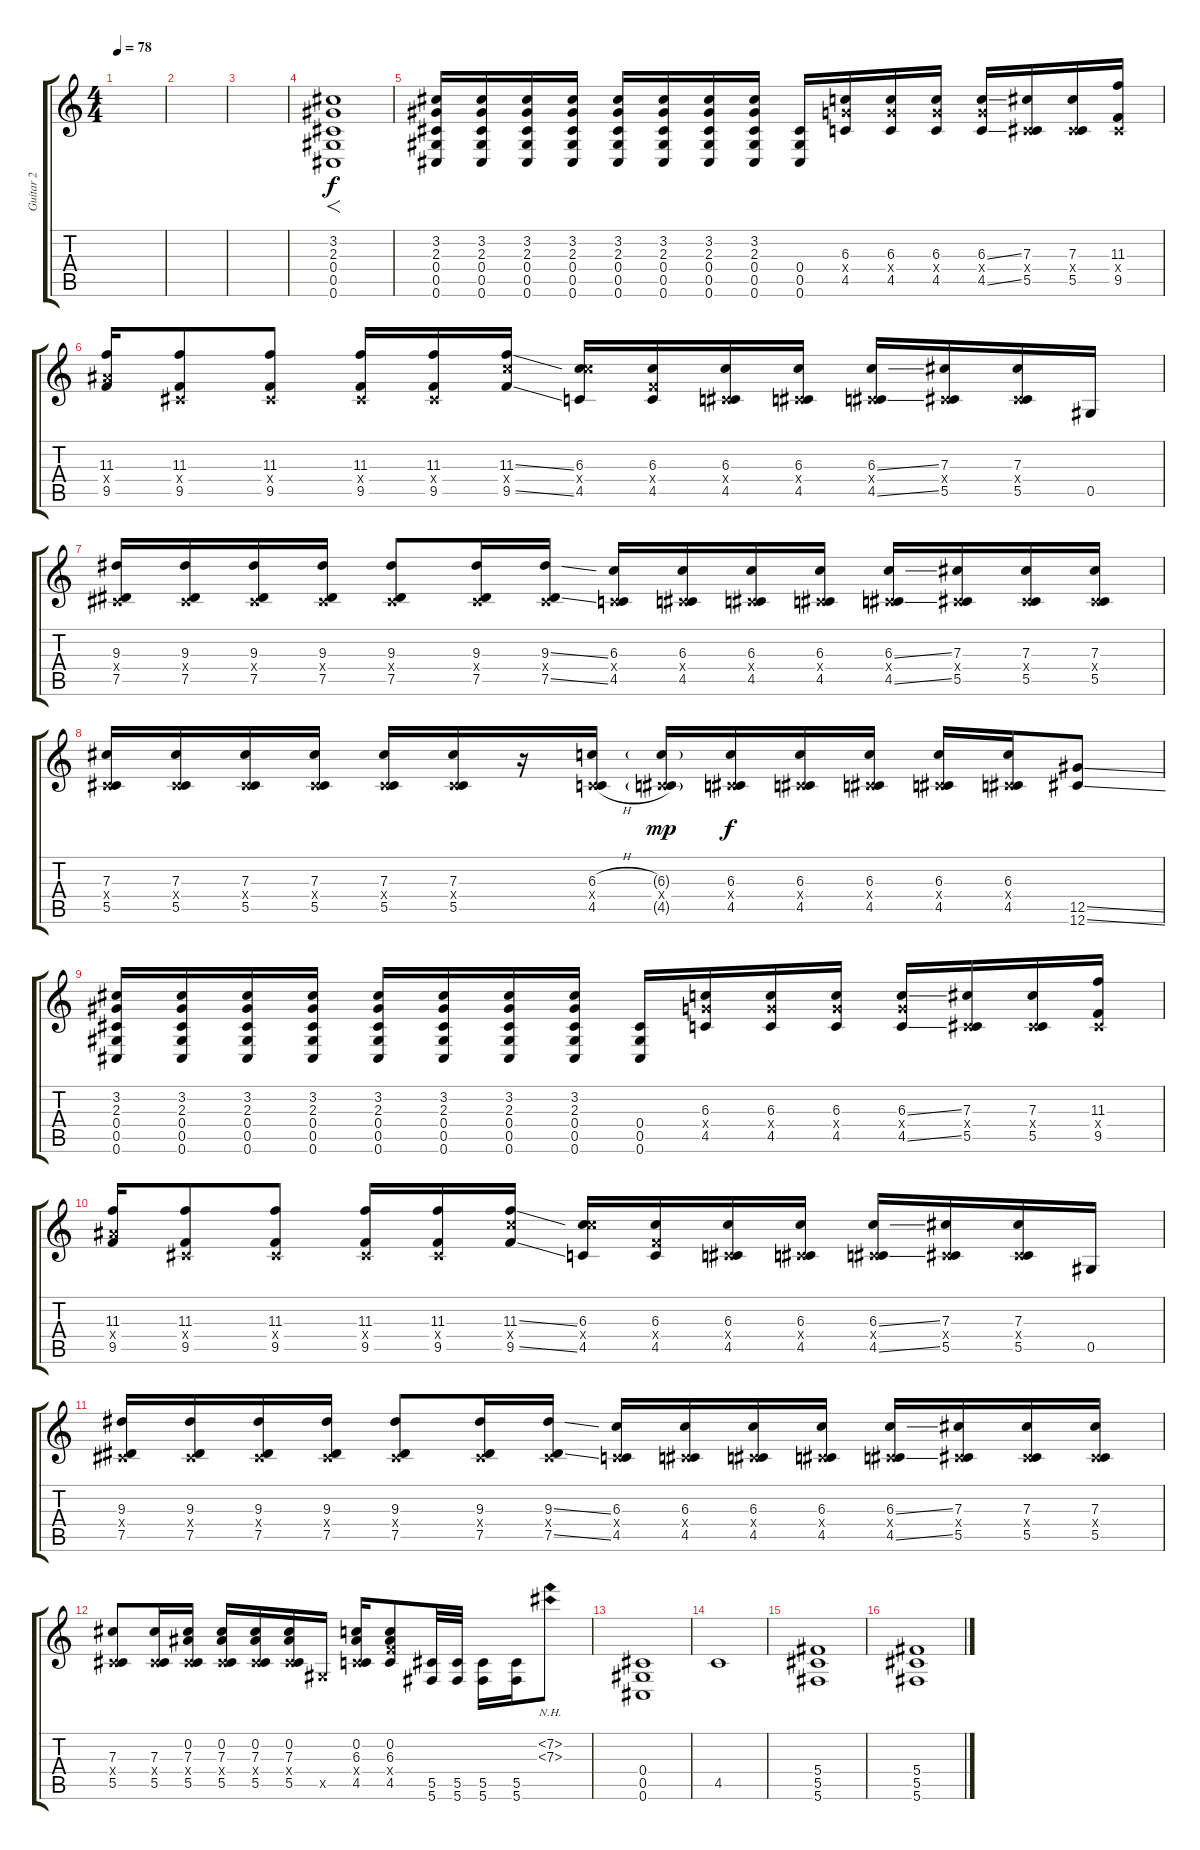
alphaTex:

\track ("Guitar 2" "Guitar 2") {instrument distortionguitar}
\staff {score tabs}
\tuning (Eb4 Bb3 Gb3 Db3 Ab2 Db2) {hide}
\ts (4 4)
\tempo 78
\clef g2
\ks c
|
|
|
(3.2 2.3 0.4 0.5 0.6).1{f} |
(3.2 2.3 0.4 0.5 0.6).16 (3.2 2.3 0.4 0.5 0.6).16 (3.2 2.3 0.4 0.5 0.6).16 (3.2 2.3 0.4 0.5 0.6).16 (3.2 2.3 0.4 0.5 0.6).16 (3.2 2.3 0.4 0.5 0.6).16 (3.2 2.3 0.4 0.5 0.6).16 (3.2 2.3 0.4 0.5 0.6).16 (0.4 0.5 0.6).16 (6.3 6.4{x} 4.5).16 (6.3 6.4{x} 4.5).16 (6.3 6.4{x} 4.5).16 (6.3{ss} 6.4{x} 4.5{ss}).16 (7.3 0.4{x} 5.5).16 (7.3 0.4{x} 5.5).16 (11.3 0.4{x} 9.5).16 |
(11.3 9.4{x} 9.5).16 (11.3 0.4{x} 9.5).8 (11.3 0.4{x} 9.5).8 (11.3 0.4{x} 9.5).16 (11.3 0.4{x} 9.5).16 (11.3{ss} 11.4{x} 9.5{ss}).16 (6.3 11.4{x} 4.5).16 (6.3 4.4{x} 4.5).16 (6.3 0.4{x} 4.5).16 (6.3 0.4{x} 4.5).16 (6.3{ss} 0.4{x} 4.5{ss}).16 (7.3 0.4{x} 5.5).16 (7.3 0.4{x} 5.5).16 0.5.16 |
(9.3 0.4{x} 7.5).16 (9.3 0.4{x} 7.5).16 (9.3 0.4{x} 7.5).16 (9.3 0.4{x} 7.5).16 (9.3 0.4{x} 7.5).8 (9.3 0.4{x} 7.5).16 (9.3{ss} 0.4{x} 7.5{ss}).16 (6.3 0.4{x} 4.5).16 (6.3 0.4{x} 4.5).16 (6.3 0.4{x} 4.5).16 (6.3 0.4{x} 4.5).16 (6.3{ss} 0.4{x} 4.5{ss}).16 (7.3 0.4{x} 5.5).16 (7.3 0.4{x} 5.5).16 (7.3 0.4{x} 5.5).16 |
(7.3 0.4{x} 5.5).16 (7.3 0.4{x} 5.5).16 (7.3 0.4{x} 5.5).16 (7.3 0.4{x} 5.5).16 (7.3 0.4{x} 5.5).16 (7.3 0.4{x} 5.5).16 r.16 (6.3{h} 0.4{x} 4.5{h}).16 (6.3{g} 0.4{x} 4.5{g}).16{dy mp} (6.3 0.4{x} 4.5).16{dy f} (6.3 0.4{x} 4.5).16 (6.3 0.4{x} 4.5).16 (6.3 0.4{x} 4.5).16 (6.3 0.4{x} 4.5).16 (12.5{ss} 12.6{ss}).8 |
(3.2 2.3 0.4 0.5 0.6).16 (3.2 2.3 0.4 0.5 0.6).16 (3.2 2.3 0.4 0.5 0.6).16 (3.2 2.3 0.4 0.5 0.6).16 (3.2 2.3 0.4 0.5 0.6).16 (3.2 2.3 0.4 0.5 0.6).16 (3.2 2.3 0.4 0.5 0.6).16 (3.2 2.3 0.4 0.5 0.6).16 (0.4 0.5 0.6).16 (6.3 6.4{x} 4.5).16 (6.3 6.4{x} 4.5).16 (6.3 6.4{x} 4.5).16 (6.3{ss} 6.4{x} 4.5{ss}).16 (7.3 0.4{x} 5.5).16 (7.3 0.4{x} 5.5).16 (11.3 0.4{x} 9.5).16 |
(11.3 9.4{x} 9.5).16 (11.3 0.4{x} 9.5).8 (11.3 0.4{x} 9.5).8 (11.3 0.4{x} 9.5).16 (11.3 0.4{x} 9.5).16 (11.3{ss} 11.4{x} 9.5{ss}).16 (6.3 11.4{x} 4.5).16 (6.3 4.4{x} 4.5).16 (6.3 0.4{x} 4.5).16 (6.3 0.4{x} 4.5).16 (6.3{ss} 0.4{x} 4.5{ss}).16 (7.3 0.4{x} 5.5).16 (7.3 0.4{x} 5.5).16 0.5.16 |
(9.3 0.4{x} 7.5).16 (9.3 0.4{x} 7.5).16 (9.3 0.4{x} 7.5).16 (9.3 0.4{x} 7.5).16 (9.3 0.4{x} 7.5).8 (9.3 0.4{x} 7.5).16 (9.3{ss} 0.4{x} 7.5{ss}).16 (6.3 0.4{x} 4.5).16 (6.3 0.4{x} 4.5).16 (6.3 0.4{x} 4.5).16 (6.3 0.4{x} 4.5).16 (6.3{ss} 0.4{x} 4.5{ss}).16 (7.3 0.4{x} 5.5).16 (7.3 0.4{x} 5.5).16 (7.3 0.4{x} 5.5).16 |
(7.3 0.4{x} 5.5).8 (7.3 0.4{x} 5.5).16 (0.2 7.3 0.4{x} 5.5).16 (0.2 7.3 0.4{x} 5.5).16 (0.2 7.3 0.4{x} 5.5).16 (0.2 7.3 0.4{x} 5.5).16 0.5{x}.16 (0.2 6.3 0.4{x} 4.5).16 (0.2 6.3 4.4{x} 4.5).8 (5.5 5.6).32 (5.5 5.6).32 (5.5 5.6).16 (5.5 5.6).16 (7.2{nh} 7.3{nh}).8 |
(0.4 0.5 0.6).1 |
4.5.1 |
(5.4 5.5 5.6).1 |
(5.4 5.5 5.6).1
